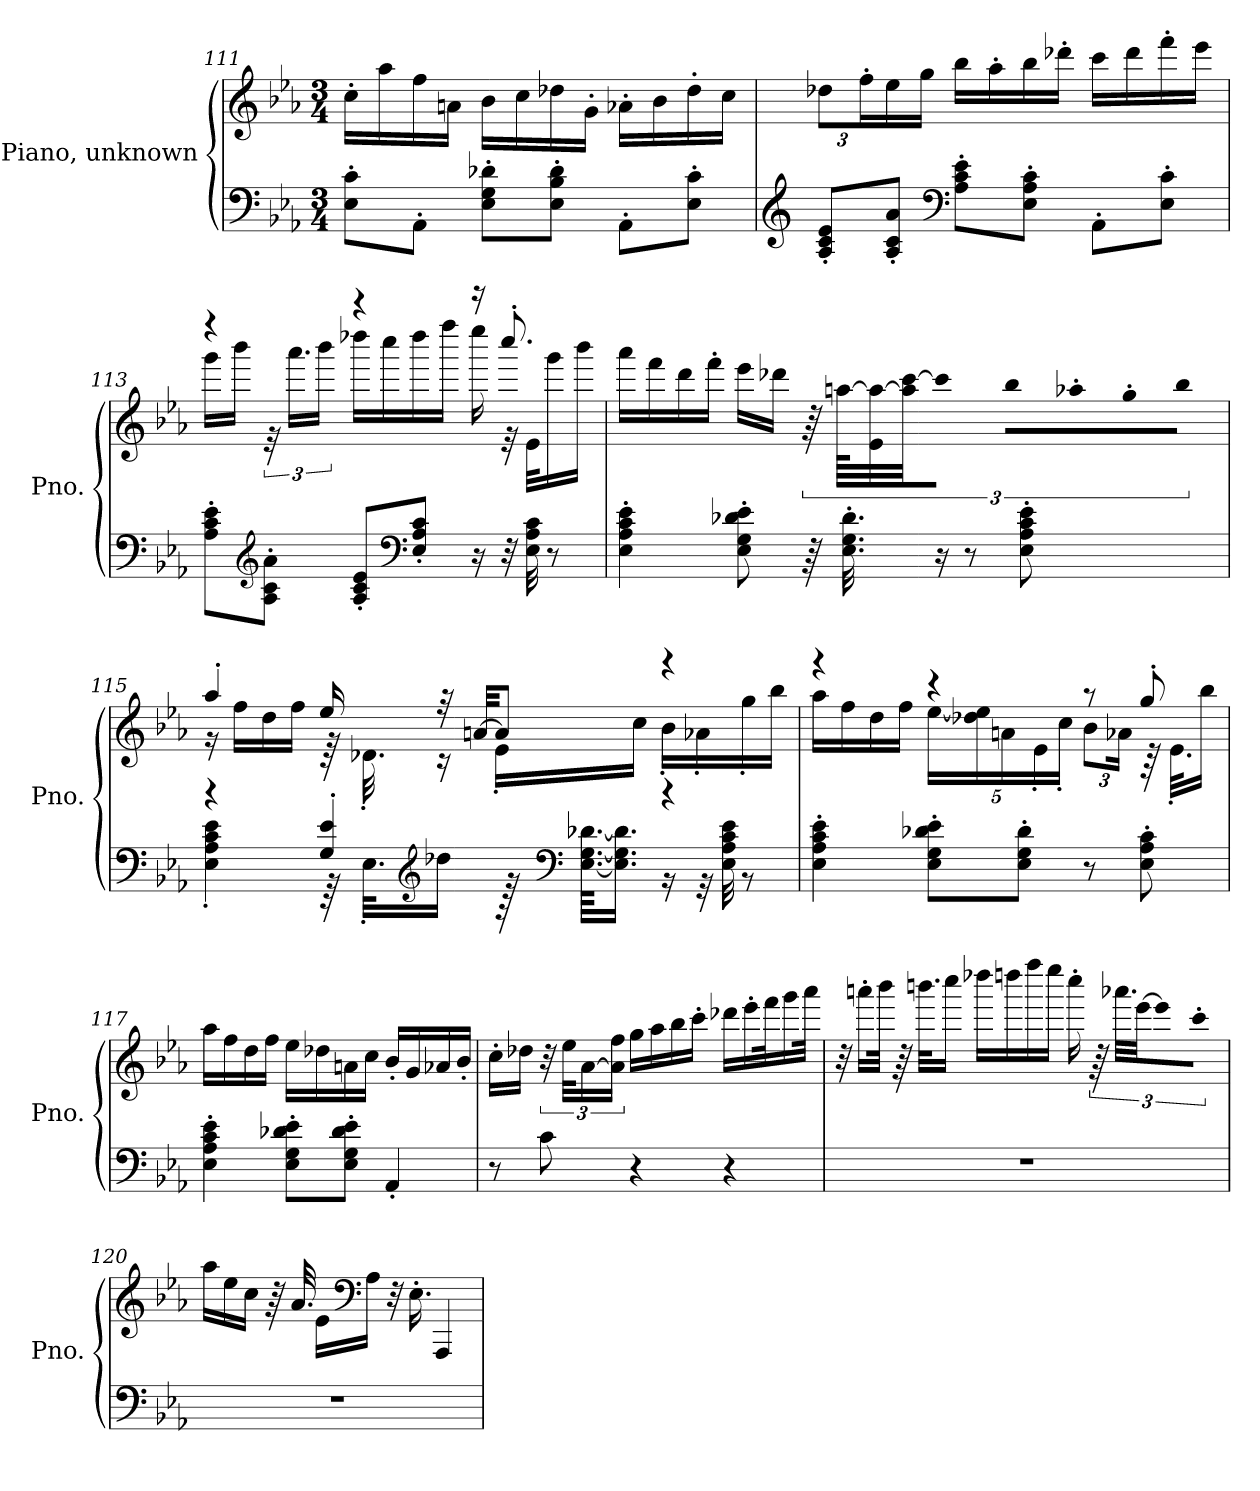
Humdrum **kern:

**kern	**kern
*part1	*part1
*staff2	*staff1
*I"Piano, unknown	*
*I'Pno.	*
*clefF4	*clefG2
*k[b-e-a-]	*k[b-e-a-]
*M3/4	*M3/4
=111	=111
8E-\' 8c\'L	16cc'\LL
.	16aa-\
8AA-'\J	16ff\
.	16an\JJ
8E-\' 8G\' 8d-X\'L	16b-\LL
.	16cc\
8E-\' 8B-\' 8d-\'J	16dd-X\
.	16g'\JJ
8AA-'\L	16a-X'\LL
.	16b-\
8E-\' 8c\'J	16dd-'\
.	16cc\JJ
!!LO:LB:g=z
=112	=112
*clefG2	*
*	*Xbrackettup
8A-/' 8c/' 8e-/'L	12dd-X\L
.	24ff'\L
8A-/' 8c/' 8a-/'J	16ee-\
.	16gg\JJ
*clefF4	*
8A-\' 8c\' 8e-\'L	16bb-\LL
.	16aa-'\
8E-\' 8A-\' 8c\'J	16bb-\
.	16ddd-X'\JJ
8AA-'\L	16ccc\LL
.	16ddd-\
8E-\' 8c\'J	16fff'\
.	16eee-\JJ
=113	=113
*	*^
8A-\' 8c\' 8e-\'L	4r	16ggg\LL
.	.	16bbb-\JJ
*clefG2	*	*
*	*	*brackettup
8A-\' 8c\' 8a-\'J	.	48r
.	.	24.aaa-\LL
.	.	24bbb-\JJ
8A-/' 8c/' 8e-/'L	4r	16dddd-X\LL
.	.	16cccc\
*clefF4	*	*
8E-/' 8A-/' 8c/'J	.	16dddd-\
.	.	16ffff\JJ
16r	16r	16eeee-\
32r	8.cccc'/	32r
32E-\ 32A-\ 32c\	.	32e-\KLL
8r	.	16ggg\
.	.	16bbb-\JJ
*	*v	*v
!!LO:LB:g=z
=114	=114
4E-\' 4A-\' 4c\' 4e-\'	16aaa-\LL
.	16fff\
.	16ddd\
.	16fff'\JJ
8E-\' 8G\' 8d-X\' 8e-\'	16eee-\LL
.	16ddd-X\JJ
64r	96r
.	[96aan\KLLL
32.E-\' 32.G\' 32.d-\'	.
.	48e-\ 48aa\_
.	48aa\] [48ccc\J
16r	16ccc\JJ]
8r	16bb-\LL
.	16aa-X'\
8E-\' 8A-\' 8c\' 8e-\'	16gg'\
.	16bb-\JJ
!!LO:LB:g=z
=115	=115
*^	*^
4r	4E-\' 4A-\' 4c\' 4e-\'	4aa-'/	16r
.	.	.	16ff\LL
.	.	.	16dd\
.	.	.	16ff\JJ
4G/' 4e-/'	64r	16ee-/	64r
.	32.E-'\KLL	.	32.d-X'\
*clefG2	*	*	*
.	16dd-X\JJ	32r	16r
.	.	[32an/KKL	.
.	128r	8a/J]	16e-'\LL
*clefF4	*	*	*
.	[64.E-\ [64.G\ [64.d-X\KKLL	.	.
.	16.E-\] 16.G\] 16.d-\]JJ	.	.
.	.	.	16cc\JJ
4r	16r	4r	16b-'\LL
.	32r	.	16a-X'\
.	32E-\ 32A-\ 32c\ 32e-\	.	.
.	8r	.	16gg'\
.	.	.	16bb-\JJ
*v	*v	*	*
=116	=116	=116
4E-\' 4A-\' 4c\' 4e-\'	4r	16aa-\LL
.	.	16ff\
.	.	16dd\
.	.	16ff\JJ
*	*	*Xbrackettup
8E-\' 8G\' 8d-X\' 8e-\'L	4r	[20ee-\LL
.	.	20dd-X\ 20ee-\]
.	.	20an\
8E-\' 8G\' 8d-\'J	.	.
.	.	20e-'\
.	.	20cc'\JJ
8r	8r	12b-\L
.	.	24a-X\Jk
8E-\' 8A-\' 8c\'	8gg'/	64r
.	.	32.e-'\KLL
.	.	16bb-\JJ
*	*v	*v
!!LO:PB:g=z
=117	=117
4E-\' 4A-\' 4c\' 4e-\'	16aa-\LL
.	16ff\
.	16dd\
.	16ff\JJ
8E-\' 8G\' 8d-X\' 8e-\'L	16ee-\LL
.	16dd-X\
8E-\' 8G\' 8d-\' 8e-\'J	16an\
.	16cc\JJ
4AA-'/	16b-'/LL
.	16g/
.	16a-X/
.	16b-'/JJ
=118	=118
8r	16cc'\LL
.	16dd-X\JJ
*	*brackettup
8c\	48r
.	48ee-\KLL
.	[24a-\
.	24a-\] 24ff\JJ
4r	16gg\LL
.	16aa-\
.	16bb-\
.	16ccc'\JJ
4r	16ddd-X\LL
.	16eee-'\
.	32fff\K
.	16ggg\
.	32aaa-\JJk
!!LO:LB:g=z
=119	=119
2.r	32r
.	16aaan'\LL
.	32bbb-\JJk
.	64r
.	32.bbbn\KLL
.	16cccc\JJ
.	16dddd-X\LL
.	16ddddn\
.	16ffff\
.	16eeee-\JJ
.	16cccc'\
.	96r
.	48.aaa-X\LLL
.	[48eee-\J
.	16eee-\]
.	16ccc'\JJ
=120	=120
2.r	16aa-\LL
.	16ee-\
.	16cc\JJ
.	64r
.	32.a-/
.	16e-\LL
*	*clefF4
.	16A-\JJ
.	32r
.	16.E-'\
.	4AAA-/
=	=
*-	*-
